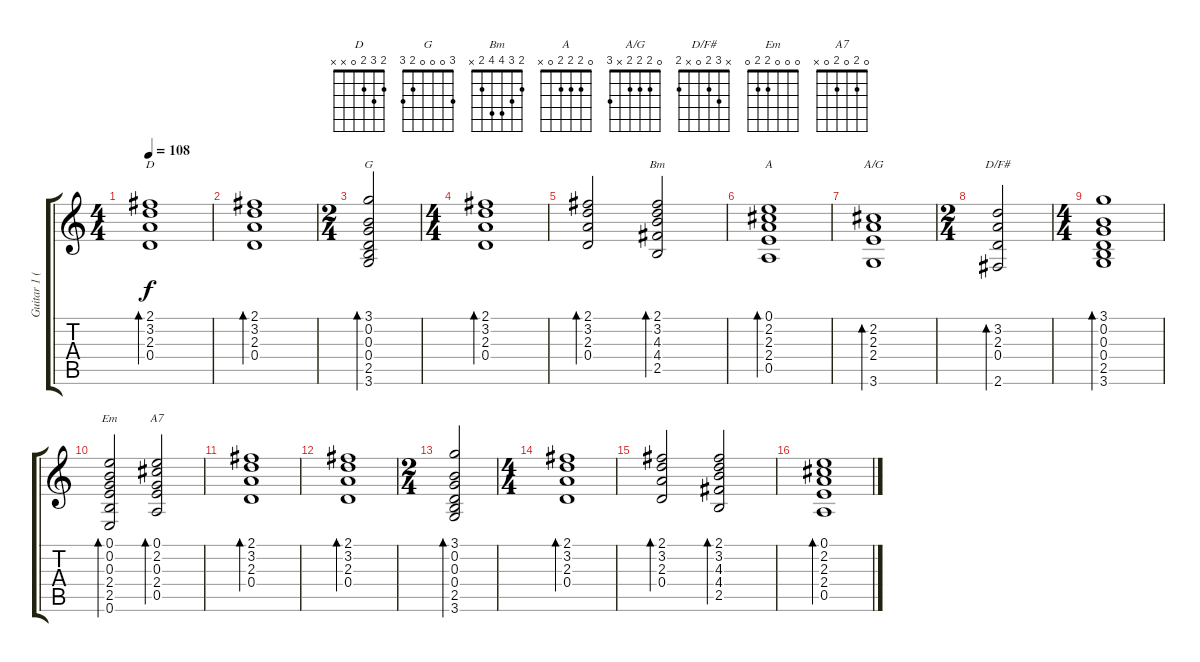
\track ("Guitar 1 (Let Ring)" "Guitar 1 (") {instrument acousticguitarnylon}
\staff {score tabs}
\tuning (E4 B3 G3 D3 A2 E2) {hide}
\chord ("D" 2 3 2 0 x x)
\chord ("G" 3 0 0 0 2 3)
\chord ("Bm" 2 3 4 4 2 x)
\chord ("A" 0 2 2 2 0 x)
\chord ("A/G" 0 2 2 2 x 3)
\chord ("D/F#" x 3 2 0 x 2)
\chord ("Em" 0 0 0 2 2 0)
\chord ("A7" 0 2 0 2 0 x)
\ts (4 4)
\tempo 108
\clef g2
\ks c
(2.1 3.2 2.3 0.4).1{bd 120 ch "D" dy f volume 7} |
(2.1 3.2 2.3 0.4).1{bd 120} |
\ts (2 4)
(3.1 0.2 0.3 0.4 2.5 3.6).2{bd 120 ch "G"} |
\ts (4 4)
(2.1 3.2 2.3 0.4).1{bd 120} |
(2.1 3.2 2.3 0.4).2{bd 120} (2.1 3.2 4.3 4.4 2.5).2{bd 120 ch "Bm"} |
(0.1 2.2 2.3 2.4 0.5).1{bd 120 ch "A"} |
(2.2 2.3 2.4 3.6).1{bd 120 ch "A/G"} |
\ts (2 4)
(3.2 2.3 0.4 2.6).2{bd 120 ch "D/F#"} |
\ts (4 4)
(3.1 0.2 0.3 0.4 2.5 3.6).1{bd 120} |
(0.1 0.2 0.3 2.4 2.5 0.6).2{bd 120 ch "Em"} (0.1 2.2 0.3 2.4 0.5).2{bd 120 ch "A7"} |
(2.1 3.2 2.3 0.4).1{bd 120} |
(2.1 3.2 2.3 0.4).1{bd 120} |
\ts (2 4)
(3.1 0.2 0.3 0.4 2.5 3.6).2{bd 120} |
\ts (4 4)
(2.1 3.2 2.3 0.4).1{bd 120} |
(2.1 3.2 2.3 0.4).2{bd 120} (2.1 3.2 4.3 4.4 2.5).2{bd 120} |
(0.1 2.2 2.3 2.4 0.5).1{bd 120}
